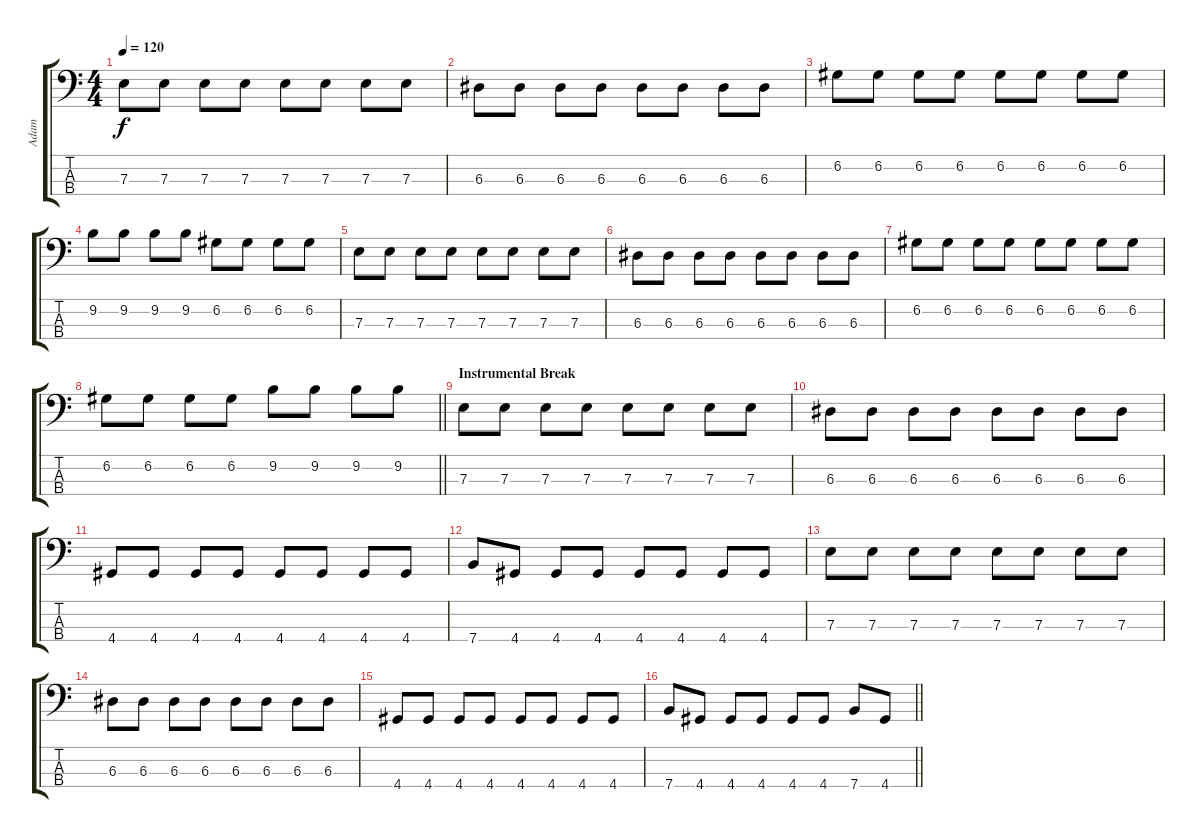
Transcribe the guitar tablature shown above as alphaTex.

\track ("Adam" "Adam") {instrument electricbassfinger}
\staff {score tabs}
\tuning (G2 D2 A1 E1) {hide}
\ts (4 4)
\tempo 120
\clef f4
\ks c
7.3.8{dy f} 7.3.8 7.3.8 7.3.8 7.3.8 7.3.8 7.3.8 7.3.8 |
6.3.8 6.3.8 6.3.8 6.3.8 6.3.8 6.3.8 6.3.8 6.3.8 |
6.2.8 6.2.8 6.2.8 6.2.8 6.2.8 6.2.8 6.2.8 6.2.8 |
9.2.8 9.2.8 9.2.8 9.2.8 6.2.8 6.2.8 6.2.8 6.2.8 |
7.3.8 7.3.8 7.3.8 7.3.8 7.3.8 7.3.8 7.3.8 7.3.8 |
6.3.8 6.3.8 6.3.8 6.3.8 6.3.8 6.3.8 6.3.8 6.3.8 |
6.2.8 6.2.8 6.2.8 6.2.8 6.2.8 6.2.8 6.2.8 6.2.8 |
\barLineRight lightlight
6.2.8 6.2.8 6.2.8 6.2.8 9.2.8 9.2.8 9.2.8 9.2.8 |
\section ("" "Instrumental Break")
7.3.8 7.3.8 7.3.8 7.3.8 7.3.8 7.3.8 7.3.8 7.3.8 |
6.3.8 6.3.8 6.3.8 6.3.8 6.3.8 6.3.8 6.3.8 6.3.8 |
4.4.8 4.4.8 4.4.8 4.4.8 4.4.8 4.4.8 4.4.8 4.4.8 |
7.4.8 4.4.8 4.4.8 4.4.8 4.4.8 4.4.8 4.4.8 4.4.8 |
7.3.8 7.3.8 7.3.8 7.3.8 7.3.8 7.3.8 7.3.8 7.3.8 |
6.3.8 6.3.8 6.3.8 6.3.8 6.3.8 6.3.8 6.3.8 6.3.8 |
4.4.8 4.4.8 4.4.8 4.4.8 4.4.8 4.4.8 4.4.8 4.4.8 |
\barLineRight lightlight
7.4.8 4.4.8 4.4.8 4.4.8 4.4.8 4.4.8 7.4.8 4.4.8
